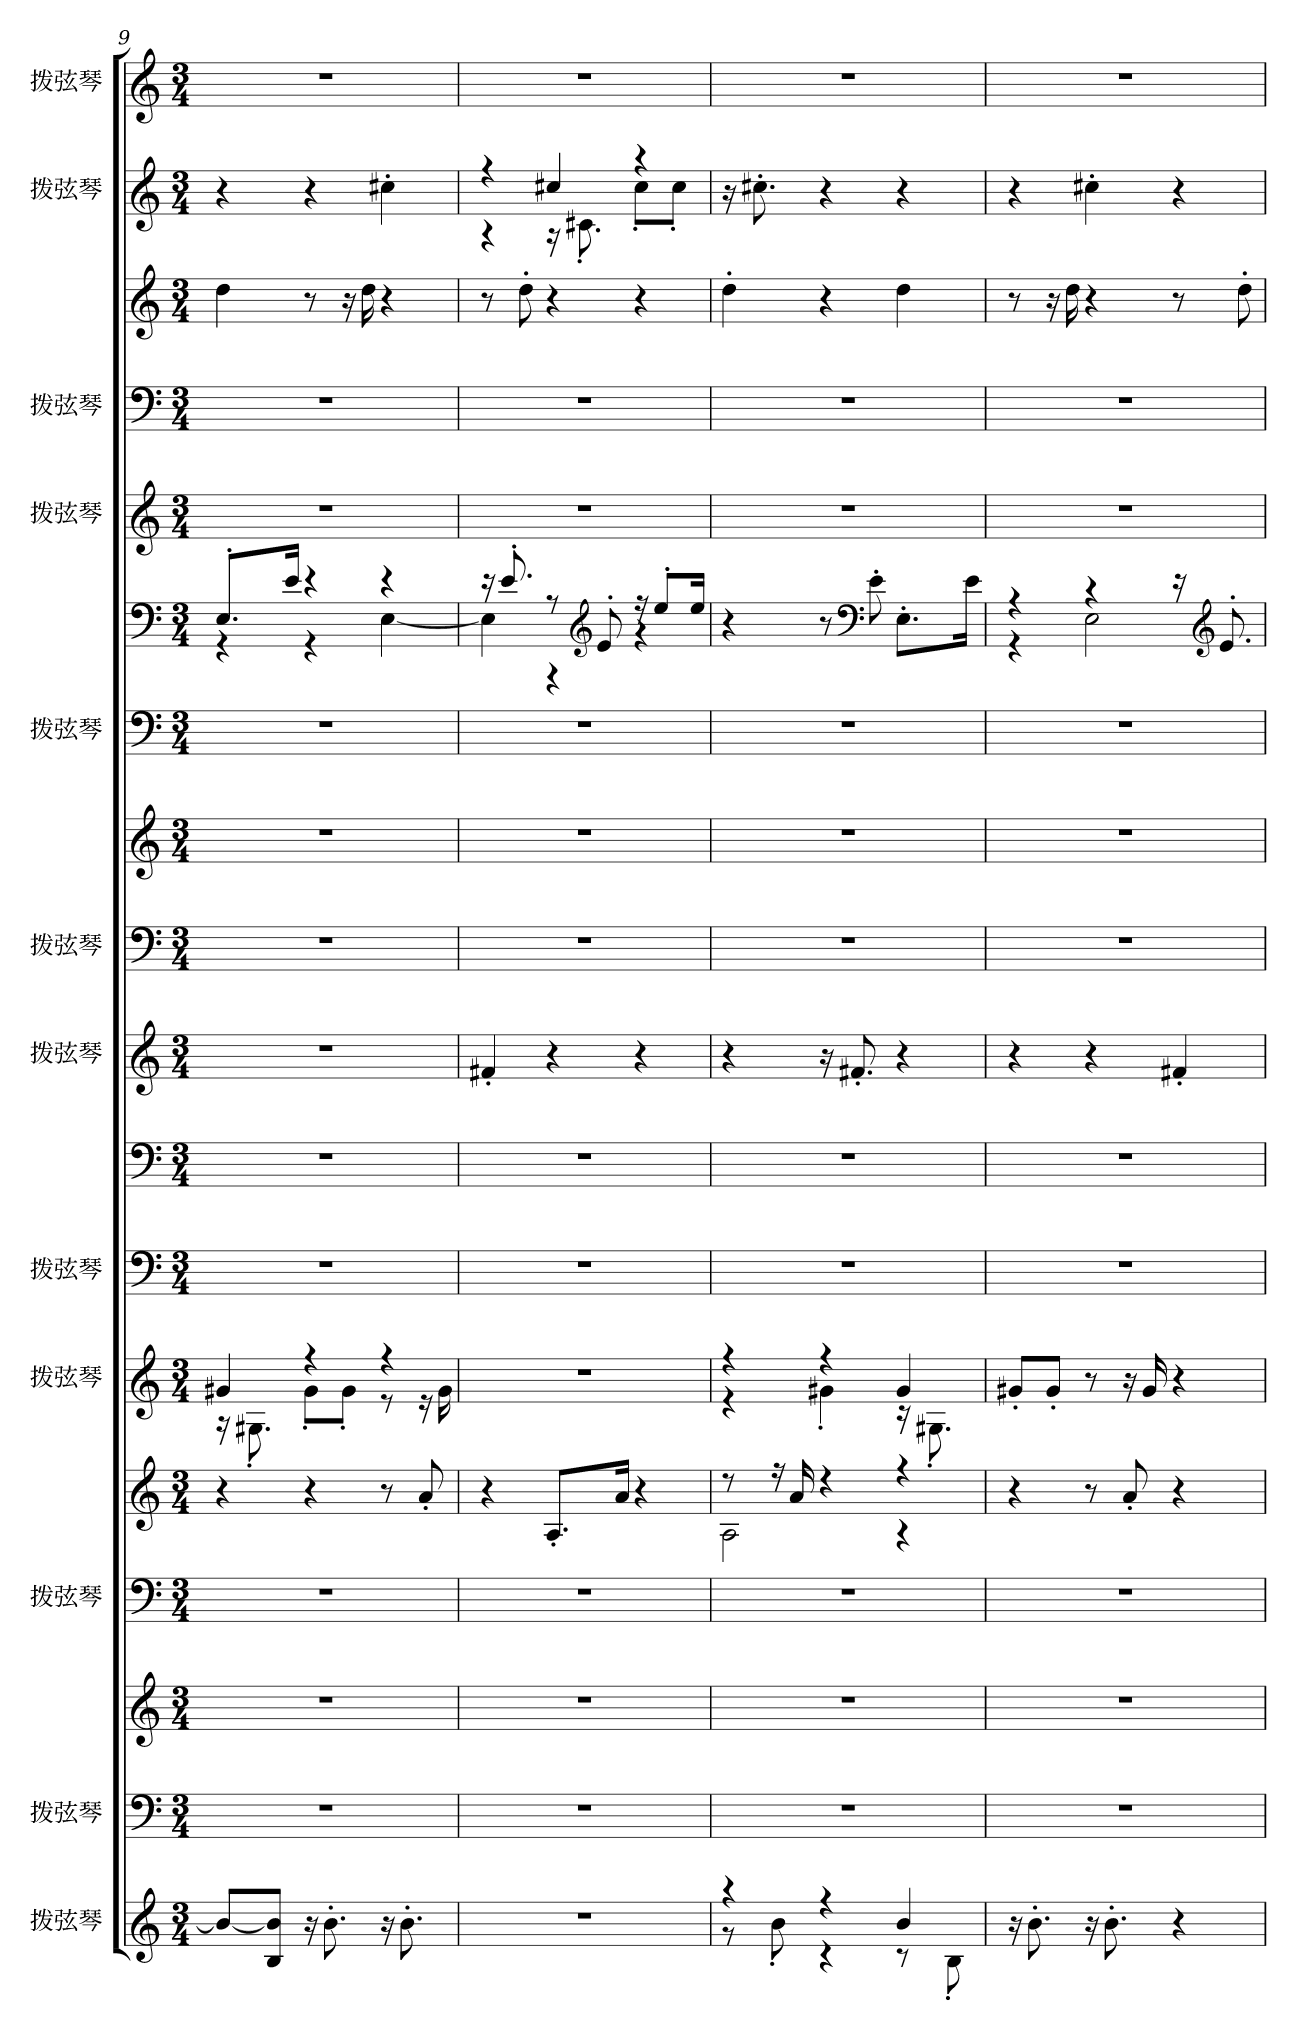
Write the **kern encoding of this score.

**kern	**kern	**kern	**kern	**kern	**kern	**kern	**kern	**kern	**kern	**kern	**kern	**kern	**kern	**kern	**kern	**kern	**kern
*part12	*part11	*part11	*part10	*part10	*part9	*part8	*part8	*part7	*part6	*part6	*part5	*part5	*part4	*part3	*part3	*part2	*part1
*staff18	*staff17	*staff16	*staff15	*staff14	*staff13	*staff12	*staff11	*staff10	*staff9	*staff8	*staff7	*staff6	*staff5	*staff4	*staff3	*staff2	*staff1
*I"拨弦琴	*I"拨弦琴	*	*I"拨弦琴	*	*I"拨弦琴	*I"拨弦琴	*	*I"拨弦琴	*I"拨弦琴	*	*I"拨弦琴	*	*I"拨弦琴	*I"拨弦琴	*	*I"拨弦琴	*I"拨弦琴
*clefG2	*clefF4	*clefG2	*clefF4	*clefG2	*clefG2	*clefF4	*clefF4	*clefG2	*clefF4	*clefG2	*clefF4	*clefF4	*clefG2	*clefF4	*clefG2	*clefG2	*clefG2
*k[]	*k[]	*k[]	*k[]	*k[]	*k[]	*k[]	*k[]	*k[]	*k[]	*k[]	*k[]	*k[]	*k[]	*k[]	*k[]	*k[]	*k[]
*M3/4	*M3/4	*M3/4	*M3/4	*M3/4	*M3/4	*M3/4	*M3/4	*M3/4	*M3/4	*M3/4	*M3/4	*M3/4	*M3/4	*M3/4	*M3/4	*M3/4	*M3/4
=9	=9	=9	=9	=9	=9	=9	=9	=9	=9	=9	=9	=9	=9	=9	=9	=9	=9
*	*	*	*	*	*^	*	*	*	*	*	*	*^	*	*	*	*	*
8b/L_	2.r	2.r	2.r	4r	4g#X/	16r	2.r	2.r	2.r	2.r	2.r	2.r	8.E'/L	4r	2.r	2.r	4dd\	4r	2.r
.	.	.	.	.	.	8.G#X'\	.	.	.	.	.	.	.	.	.	.	.	.	.
8B/ 8b/]J	.	.	.	.	.	.	.	.	.	.	.	.	.	.	.	.	.	.	.
.	.	.	.	.	.	.	.	.	.	.	.	.	16e/Jk	.	.	.	.	.	.
16r	.	.	.	4r	4r	8g#'\L	.	.	.	.	.	.	4r	4r	.	.	8r	4r	.
8.b'\	.	.	.	.	.	.	.	.	.	.	.	.	.	.	.	.	.	.	.
.	.	.	.	.	.	8g#'\J	.	.	.	.	.	.	.	.	.	.	16r	.	.
.	.	.	.	.	.	.	.	.	.	.	.	.	.	.	.	.	16dd\	.	.
16r	.	.	.	8r	4r	8r	.	.	.	.	.	.	4r	[4E\	.	.	4r	4cc#X'\	.
8.b'\	.	.	.	.	.	.	.	.	.	.	.	.	.	.	.	.	.	.	.
.	.	.	.	8a'/	.	16r	.	.	.	.	.	.	.	.	.	.	.	.	.
.	.	.	.	.	.	16g#\	.	.	.	.	.	.	.	.	.	.	.	.	.
*	*	*	*	*	*v	*v	*	*	*	*	*	*	*	*	*	*	*	*	*
=10	=10	=10	=10	=10	=10	=10	=10	=10	=10	=10	=10	=10	=10	=10	=10	=10	=10	=10
*	*	*	*	*	*	*	*	*	*	*	*	*	*	*	*	*	*^	*
2.r	2.r	2.r	2.r	4r	2.r	2.r	2.r	4f#X'/	2.r	2.r	2.r	16r	4E\]	2.r	2.r	8r	4r	4r	2.r
.	.	.	.	.	.	.	.	.	.	.	.	8.e'/	.	.	.	.	.	.	.
.	.	.	.	.	.	.	.	.	.	.	.	.	.	.	.	8dd'\	.	.	.
.	.	.	.	8.A'/L	.	.	.	4r	.	.	.	8r	4r	.	.	4r	4cc#X/	16r	.
.	.	.	.	.	.	.	.	.	.	.	.	.	.	.	.	.	.	8.c#X'\	.
*	*	*	*	*	*	*	*	*	*	*	*	*clefG2	*	*	*	*	*	*	*
.	.	.	.	.	.	.	.	.	.	.	.	8e'/	.	.	.	.	.	.	.
.	.	.	.	16a/Jk	.	.	.	.	.	.	.	.	.	.	.	.	.	.	.
.	.	.	.	4r	.	.	.	4r	.	.	.	16r	4r	.	.	4r	4r	8cc#'\L	.
.	.	.	.	.	.	.	.	.	.	.	.	8ee'/L	.	.	.	.	.	.	.
.	.	.	.	.	.	.	.	.	.	.	.	.	.	.	.	.	.	8cc#'\J	.
.	.	.	.	.	.	.	.	.	.	.	.	16ee/Jk	.	.	.	.	.	.	.
*	*	*	*	*	*	*	*	*	*	*	*	*v	*v	*	*	*	*v	*v	*
!!LO:PB:g=z
=11	=11	=11	=11	=11	=11	=11	=11	=11	=11	=11	=11	=11	=11	=11	=11	=11	=11
*^	*	*	*	*^	*^	*	*	*	*	*	*	*	*	*	*	*	*
4r	8r	2.r	2.r	2.r	8r	2A\	4r	4r	2.r	2.r	4r	2.r	2.r	2.r	4r	2.r	2.r	4dd'\	16r	2.r
.	.	.	.	.	.	.	.	.	.	.	.	.	.	.	.	.	.	.	8.cc#X'\	.
.	8b'\	.	.	.	16r	.	.	.	.	.	.	.	.	.	.	.	.	.	.	.
.	.	.	.	.	16a/	.	.	.	.	.	.	.	.	.	.	.	.	.	.	.
4r	4r	.	.	.	4r	.	4r	4g#X'\	.	.	16r	.	.	.	8r	.	.	4r	4r	.
.	.	.	.	.	.	.	.	.	.	.	8.f#X'/	.	.	.	.	.	.	.	.	.
*	*	*	*	*	*	*	*	*	*	*	*	*	*	*	*clefF4	*	*	*	*	*
.	.	.	.	.	.	.	.	.	.	.	.	.	.	.	8e'\	.	.	.	.	.
4b/	8r	.	.	.	4r	4r	4g#/	16r	.	.	4r	.	.	.	8.E'\L	.	.	4dd\	4r	.
.	.	.	.	.	.	.	.	8.G#X'\	.	.	.	.	.	.	.	.	.	.	.	.
.	8B'\	.	.	.	.	.	.	.	.	.	.	.	.	.	.	.	.	.	.	.
.	.	.	.	.	.	.	.	.	.	.	.	.	.	.	16e\Jk	.	.	.	.	.
*	*	*	*	*	*v	*v	*	*	*	*	*	*	*	*	*	*	*	*	*	*
*v	*v	*	*	*	*	*v	*v	*	*	*	*	*	*	*	*	*	*	*	*
=12	=12	=12	=12	=12	=12	=12	=12	=12	=12	=12	=12	=12	=12	=12	=12	=12	=12
*	*	*	*	*	*	*	*	*	*	*	*	*^	*	*	*	*	*
16r	2.r	2.r	2.r	4r	8g#X'/L	2.r	2.r	4r	2.r	2.r	2.r	4r	4r	2.r	2.r	8r	4r	2.r
8.b'\	.	.	.	.	.	.	.	.	.	.	.	.	.	.	.	.	.	.
.	.	.	.	.	8g#'/J	.	.	.	.	.	.	.	.	.	.	16r	.	.
.	.	.	.	.	.	.	.	.	.	.	.	.	.	.	.	16dd\	.	.
16r	.	.	.	8r	8r	.	.	4r	.	.	.	4r	2E\	.	.	4r	4cc#X'\	.
8.b'\	.	.	.	.	.	.	.	.	.	.	.	.	.	.	.	.	.	.
.	.	.	.	8a'/	16r	.	.	.	.	.	.	.	.	.	.	.	.	.
.	.	.	.	.	16g#/	.	.	.	.	.	.	.	.	.	.	.	.	.
4r	.	.	.	4r	4r	.	.	4f#X'/	.	.	.	16r	.	.	.	8r	4r	.
*	*	*	*	*	*	*	*	*	*	*	*	*clefG2	*	*	*	*	*	*
.	.	.	.	.	.	.	.	.	.	.	.	8.e'/	.	.	.	.	.	.
.	.	.	.	.	.	.	.	.	.	.	.	.	.	.	.	8dd'\	.	.
*	*	*	*	*	*	*	*	*	*	*	*	*v	*v	*	*	*	*	*
=	=	=	=	=	=	=	=	=	=	=	=	=	=	=	=	=	=
*-	*-	*-	*-	*-	*-	*-	*-	*-	*-	*-	*-	*-	*-	*-	*-	*-	*-
